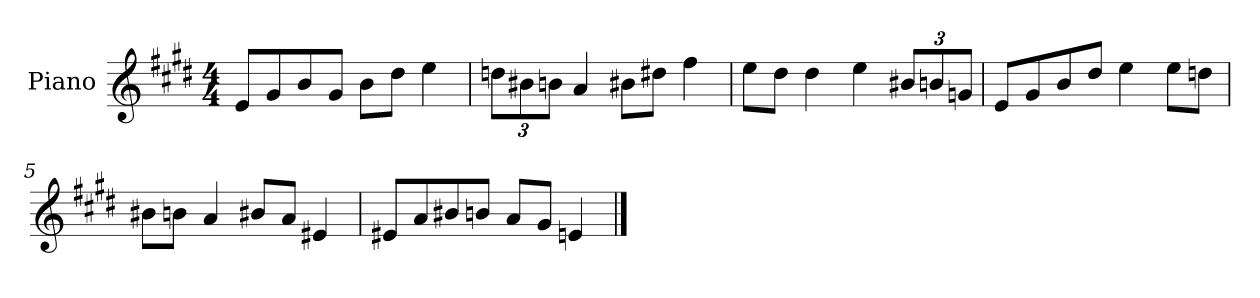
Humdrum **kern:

**kern
*part1
*staff1
*I"Piano
*I'P-no
*clefG2
*k[f#c#g#d#]
*M4/4
*MM90
=1
8e/L
8g#/
8b/
8g#/J
8b\L
8dd#\J
4ee\
=2
*Xbrackettup
12ddn\L
12b#X\
12bn\J
4a/
8b#X\L
8dd#X\J
4ff#\
=3
8ee\L
8dd#\J
4dd#\
4ee\
12b#X/L
12bn/
12gn/J
=4
8e/L
8g#/
8b/
8dd#/J
4ee\
8ee\L
8ddn\J
!!LO:LB:g=z
=5
8b#X\L
8bn\J
4a/
8b#X/L
8a/J
4e#X/
=6
8e#X/L
8a/
8b#X/
8bn/J
8a/L
8g#/J
4en/
==
*-
